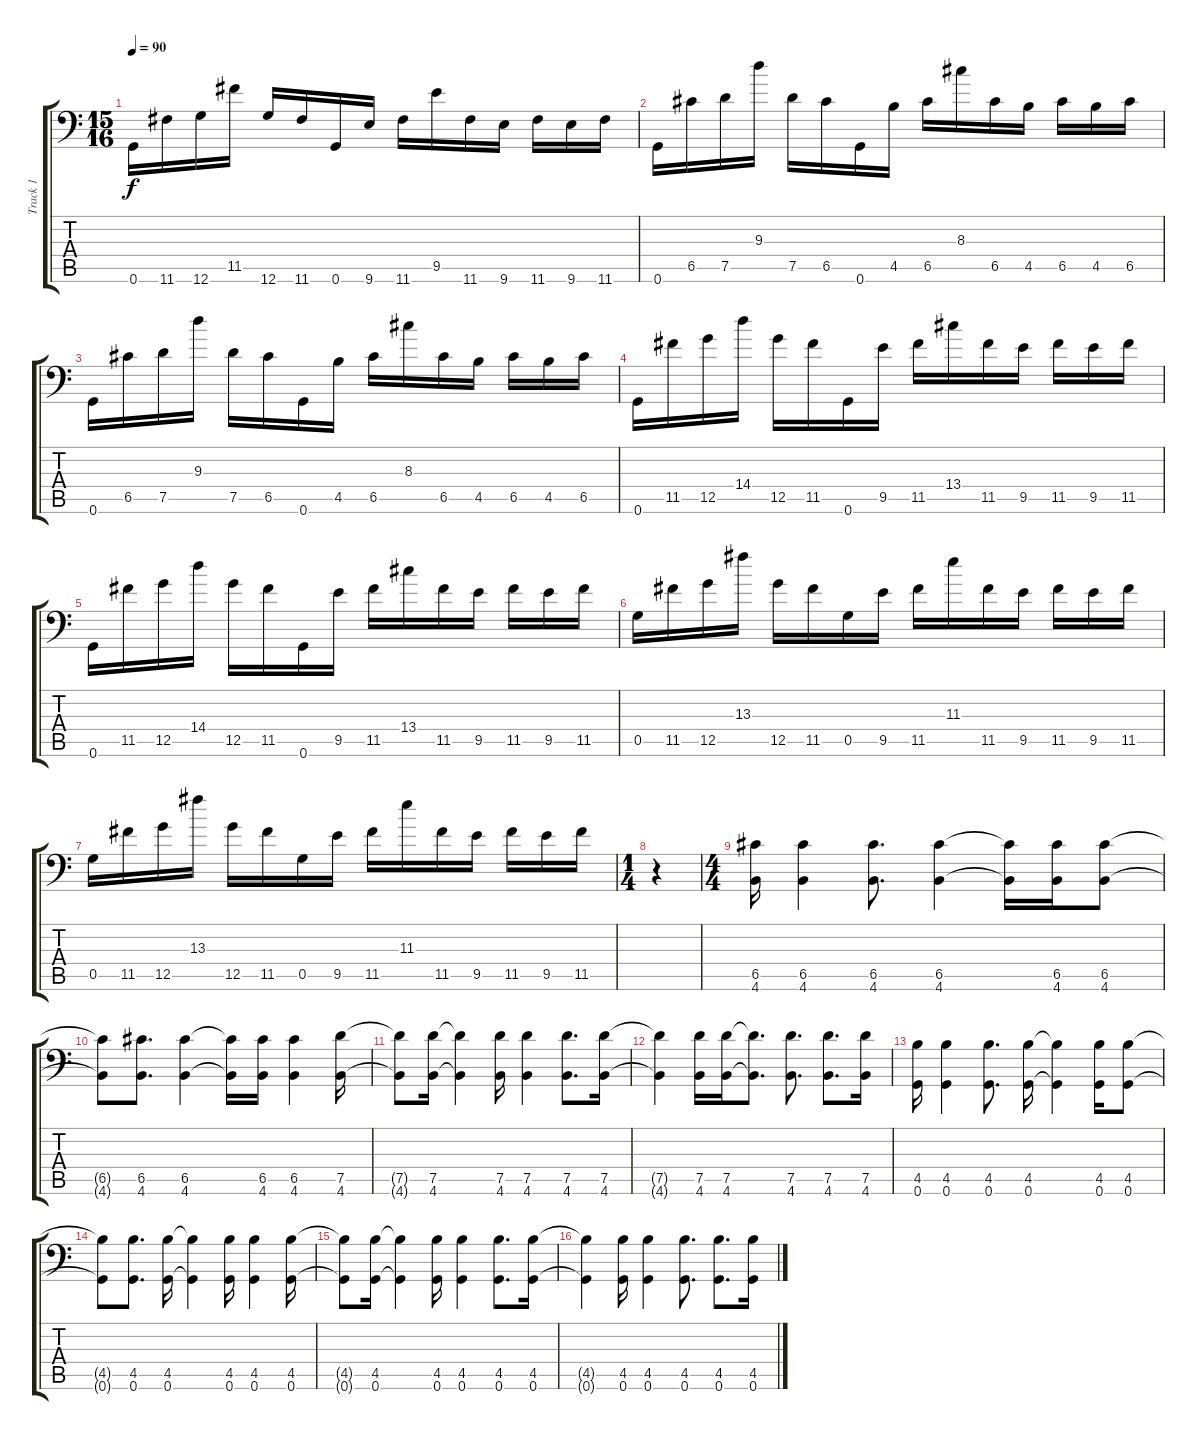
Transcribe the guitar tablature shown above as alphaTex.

\track ("Track 1" "Track 1") {instrument distortionguitar}
\staff {score tabs}
\tuning (D4 A3 F3 C3 G2 G1) {hide}
\ts (15 16)
\tempo 90
\clef f4
\ks c
0.6.16{dy f} 11.6.16 12.6.16 11.5.16 12.6.16 11.6.16 0.6.16 9.6.16 11.6.16 9.5.16 11.6.16 9.6.16 11.6.16 9.6.16 11.6.16 |
0.6.16 6.5.16 7.5.16 9.3.16 7.5.16 6.5.16 0.6.16 4.5.16 6.5.16 8.3.16 6.5.16 4.5.16 6.5.16 4.5.16 6.5.16 |
0.6.16 6.5.16 7.5.16 9.3.16 7.5.16 6.5.16 0.6.16 4.5.16 6.5.16 8.3.16 6.5.16 4.5.16 6.5.16 4.5.16 6.5.16 |
0.6.16 11.5.16 12.5.16 14.4.16 12.5.16 11.5.16 0.6.16 9.5.16 11.5.16 13.4.16 11.5.16 9.5.16 11.5.16 9.5.16 11.5.16 |
0.6.16 11.5.16 12.5.16 14.4.16 12.5.16 11.5.16 0.6.16 9.5.16 11.5.16 13.4.16 11.5.16 9.5.16 11.5.16 9.5.16 11.5.16 |
0.5.16 11.5.16 12.5.16 13.3.16 12.5.16 11.5.16 0.5.16 9.5.16 11.5.16 11.3.16 11.5.16 9.5.16 11.5.16 9.5.16 11.5.16 |
0.5.16 11.5.16 12.5.16 13.3.16 12.5.16 11.5.16 0.5.16 9.5.16 11.5.16 11.3.16 11.5.16 9.5.16 11.5.16 9.5.16 11.5.16 |
\ts (1 4)
r.4 |
\ts (4 4)
(6.5 4.6).16 (6.5 4.6).4 (6.5 4.6).8{d} (6.5 4.6).4 (6.5{t} 4.6{t}).16 (6.5 4.6).16 (6.5 4.6).8 |
(6.5{t} 4.6{t}).8 (6.5 4.6).8{d} (6.5 4.6).4 (6.5{t} 4.6{t}).16 (6.5 4.6).16 (6.5 4.6).4 (7.5 4.6).16 |
(7.5{t} 4.6{t}).8 (7.5 4.6).16 (7.5{t} 4.6{t}).4 (7.5 4.6).16 (7.5 4.6).4 (7.5 4.6).8{d} (7.5 4.6).16 |
(7.5{t} 4.6{t}).4 (7.5 4.6).16 (7.5 4.6).16 (7.5{t} 4.6{t}).8{d} (7.5 4.6).8{d} (7.5 4.6).8{d} (7.5 4.6).16 |
(4.5 0.6).16 (4.5 0.6).4 (4.5 0.6).8{d} (4.5 0.6).16 (4.5{t} 0.6{t}).4 (4.5 0.6).16 (4.5 0.6).8 |
(4.5{t} 0.6{t}).8 (4.5 0.6).8{d} (4.5 0.6).16 (4.5{t} 0.6{t}).4 (4.5 0.6).16 (4.5 0.6).4 (4.5 0.6).16 |
(4.5{t} 0.6{t}).8 (4.5 0.6).16 (4.5{t} 0.6{t}).4 (4.5 0.6).16 (4.5 0.6).4 (4.5 0.6).8{d} (4.5 0.6).16 |
(4.5{t} 0.6{t}).4 (4.5 0.6).16 (4.5 0.6).4 (4.5 0.6).8{d} (4.5 0.6).8{d} (4.5 0.6).16
